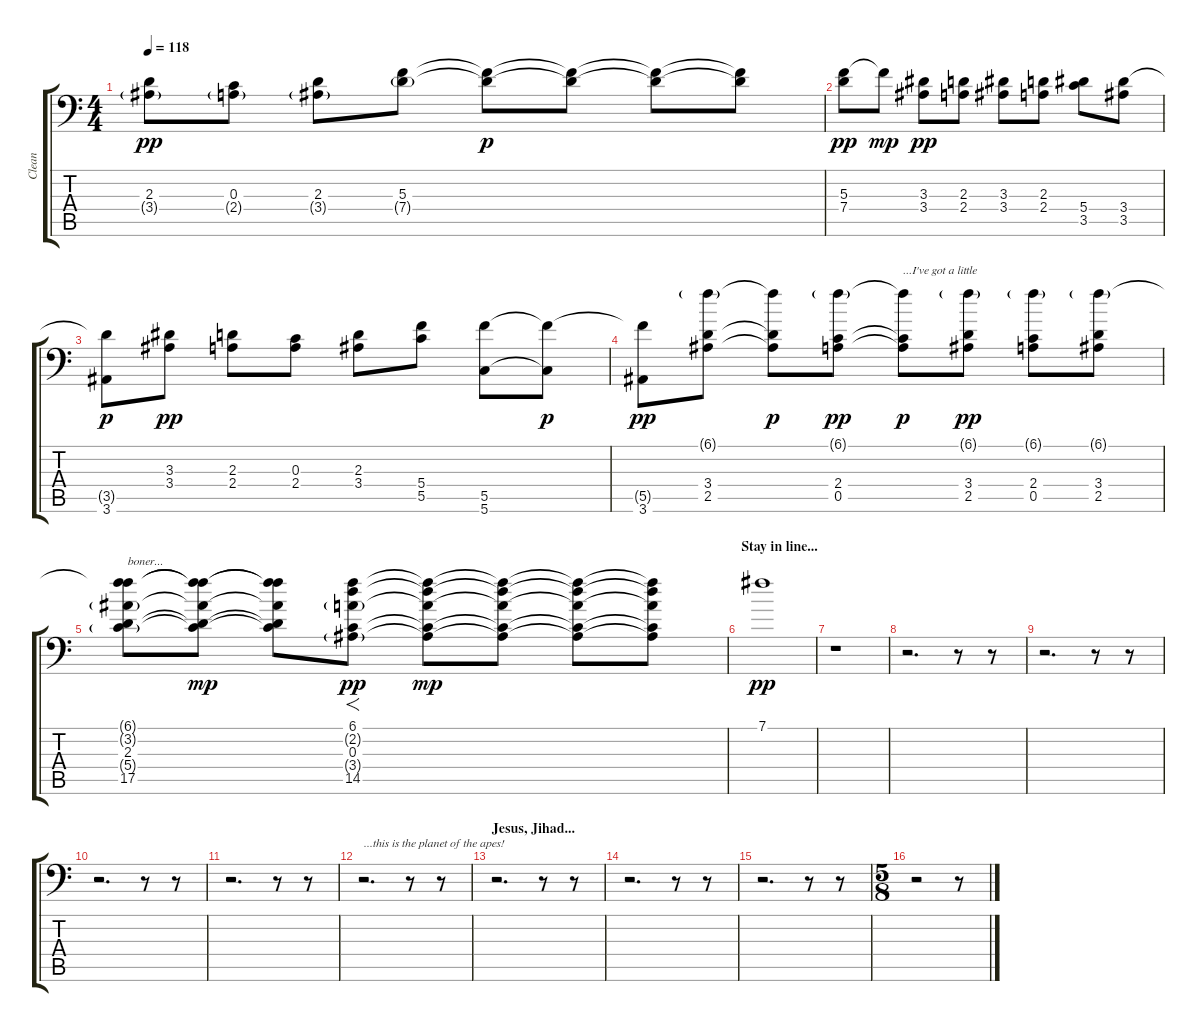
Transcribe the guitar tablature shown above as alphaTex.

\track ("Clean" "Clean") {instrument acousticguitarsteel}
\staff {score tabs}
\tuning (B3 G3 C3 G2 C3 G1) {hide}
\ts (4 4)
\tempo 118
\clef f4
\ks c
(2.3 3.4{g}).8{dy pp} (0.3 2.4{g}).8 (2.3 3.4{g}).8 (5.3 7.4{g}).8 (5.3{t} 7.4{t}).8{dy p} (5.3{t} 7.4{t}).8 (5.3{t} 7.4{t}).8 (5.3{t} 7.4{t}).8 |
(5.3 7.4).8{dy pp} 5.3{t}.8{dy mp} (3.3 3.4).8{dy pp} (2.3 2.4).8 (3.3 3.4).8 (2.3 2.4).8 (5.4 3.5).8 (3.4 3.5).8 |
(3.5{t} 3.6).8{dy p} (3.3 3.4).8{dy pp} (2.3 2.4).8 (0.3 2.4).8 (2.3 3.4).8 (5.4 5.5).8 (5.5 5.6).8 (5.5{t} 5.6{t}).8{dy p} |
(5.5{t} 3.6).8{dy pp} (6.1{g} 3.4 2.5).8 (6.1{t} 3.4{t} 2.5{t}).8{dy p} (6.1{g} 2.4 0.5).8{dy pp} (6.1{t} 2.4{t} 0.5{t}).8{txt "...I've got a little" dy p} (6.1{g} 3.4 2.5).8{dy pp} (6.1{g} 2.4 0.5).8 (6.1{g} 3.4 2.5).8 |
(6.1{t} 3.2{g} 2.3 5.4{g} 17.5).8{txt "boner..."} (6.1{t} 3.2{t} 2.3{t} 5.4{t} 17.5{t}).8{dy mp} (6.1{t} 3.2{t} 2.3{t} 5.4{t} 17.5{t}).8 (6.1 2.2{g} 0.3 3.4{g} 14.5).8{f dy pp} (6.1{t} 2.2{t} 0.3{t} 3.4{t} 14.5{t}).8{dy mp} (6.1{t} 2.2{t} 0.3{t} 3.4{t} 14.5{t}).8 (6.1{t} 2.2{t} 0.3{t} 3.4{t} 14.5{t}).8 (6.1{t} 2.2{t} 0.3{t} 3.4{t} 14.5{t}).8 |
\section ("" "Stay in line...")
7.1.1{dy pp} |
r.1 |
r.2{d} r.8 r.8 |
r.2{d} r.8 r.8 |
r.2{d} r.8 r.8 |
r.2{d} r.8 r.8 |
r.2{d txt "...this is the planet of the apes!"} r.8 r.8 |
\section ("" "Jesus, Jihad...")
r.2{d} r.8 r.8 |
r.2{d} r.8 r.8 |
r.2{d} r.8 r.8 |
\ts (5 8)
r.2 r.8
